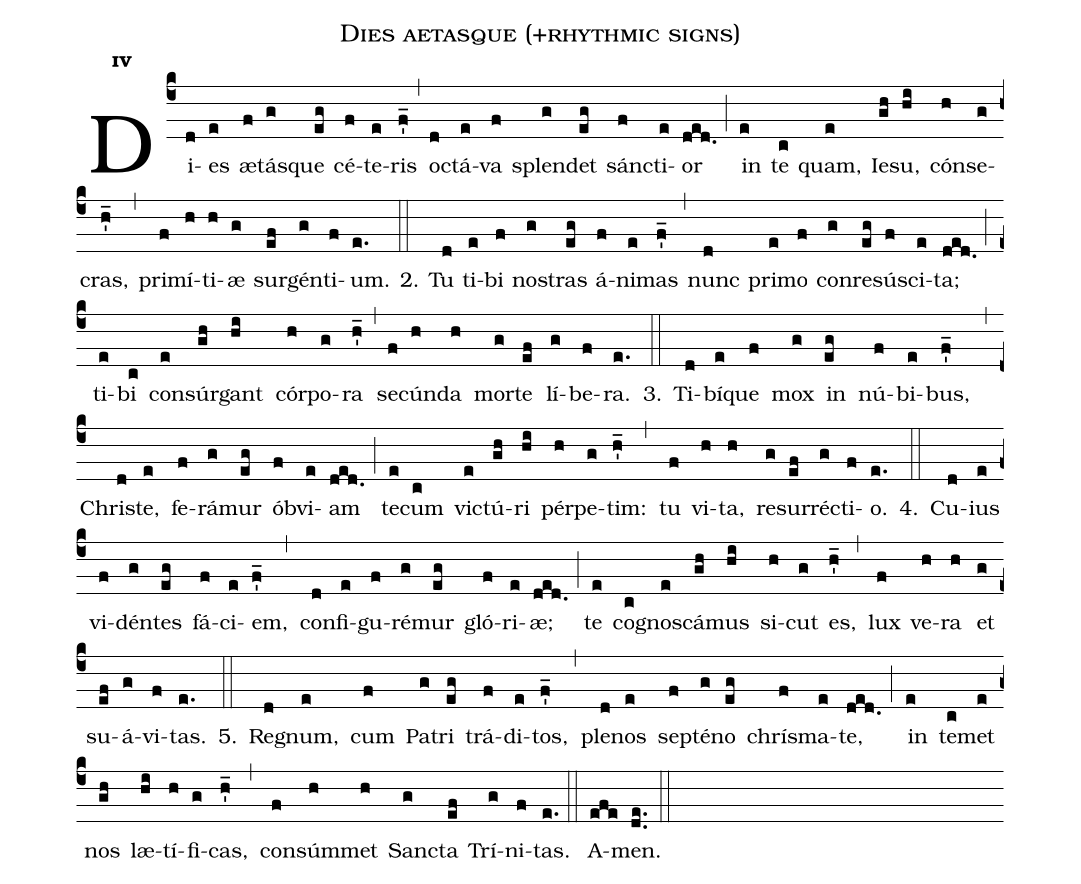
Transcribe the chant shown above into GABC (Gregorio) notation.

name:Dies aetasque (+rhythmic signs);
office-part:Hymnus;
mode:4;
%%
initial-style: 1;
name: Dies aetasque;
book: Liber Hymnarius, p. 183;
occasion: Tempore Per Annum Dominicis Hebd. I & III;
office-part: Ad Officium Lectionis H;
user-notes: ;
commentary: ;
annotation: 4;
centering-scheme: english;
fontsize: 12;
font: OFLSortsMillGoudy;
height: 11;
width: 4.5;
%%
(c4)Di(d)es(e) æ(f)tás(g)que(eg) cé(f)te(e)ris(f'_) (,)
o(d)ctá(e)va(f) splen(g)det(eg) sán(f)cti(e)or(ded.) (;)
in(e) te(c) quam,(e) Ie(gh)su,(hi) cón(h)se(g)cras,(h'_) (,)
pri(f)mí(h)ti(h)æ(g) sur(ef)gén(g)ti(f)um.(e.)

2.(::)
Tu(d) ti(e)bi(f) no(g)stras(eg) á(f)ni(e)mas(f'_) (,)
nunc(d) pri(e)mo(f) con(g)re(eg)sú(f)sci(e)ta;(ded.) (;)
ti(e)bi(c) con(e)súr(gh)gant(hi) cór(h)po(g)ra(h'_) (,)
se(f)cún(h)da(h) mor(g)te(ef) lí(g)be(f)ra.(e.)

3.(::)
Ti(d)bí(e)que(f) mox(g) in(eg) nú(f)bi(e)bus,(f'_) (,)
Chri(d)ste,(e) fe(f)rá(g)mur(eg) ób(f)vi(e)am(ded.) (;)
te(e)cum(c) vi(e)ctú(gh)ri(hi) pér(h)pe(g)tim:(h'_) (,)
tu(f) vi(h)ta,(h) re(g)sur(ef)ré(g)cti(f)o.(e.)

4.(::)
Cu(d)ius(e) vi(f)dén(g)tes(eg) fá(f)ci(e)em,(f'_) (,)
con(d)fi(e)gu(f)ré(g)mur(eg) gló(f)ri(e)æ;(ded.) (;)
te(e) co(c)gno(e)scá(gh)mus(hi) si(h)cut(g) es,(h'_) (,)
lux(f) ve(h)ra(h) et(g) su(ef)á(g)vi(f)tas.(e.)

5.(::)
Re(d)gnum,(e) cum(f) Pa(g)tri(eg) trá(f)di(e)tos,(f'_) (,)
ple(d)nos(e) sep(f)té(g)no(eg) chrís(f)ma(e)te,(ded.) (;)
in(e) te(c)met(e) nos(gh) læ(hi)tí(h)fi(g)cas,(h'_) (,)
con(f)súm(h)met(h) San(g)cta(ef) Trí(g)ni(f)tas.(e.) (::)
A(efe)men.(de..) (::)
